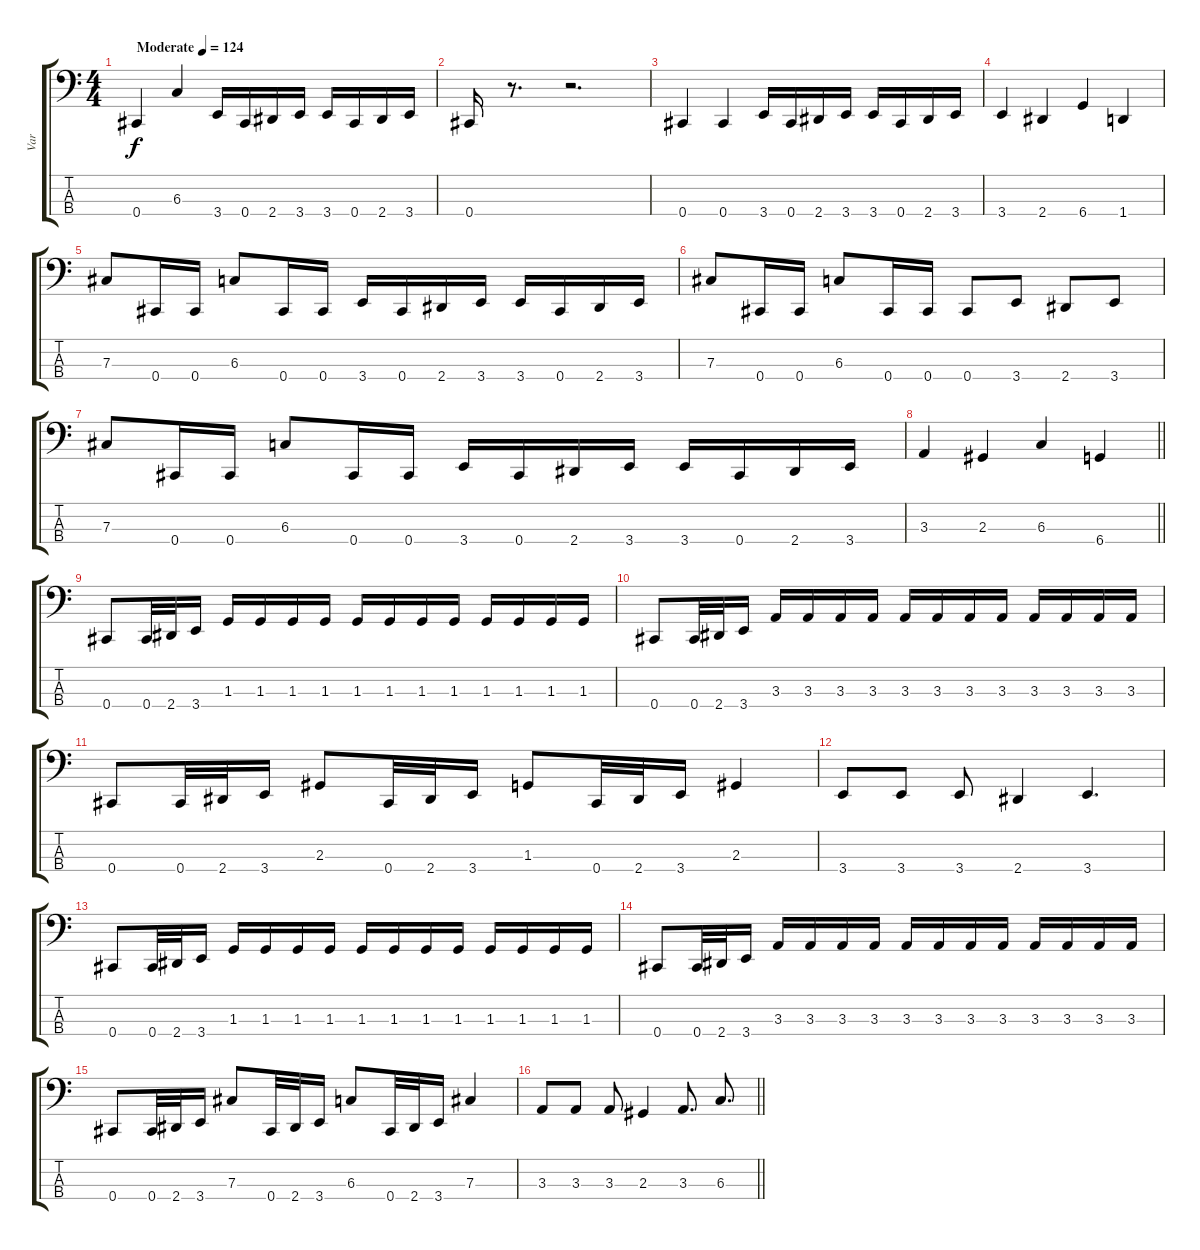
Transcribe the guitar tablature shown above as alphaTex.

\track ("Var" "Var") {instrument electricbasspick}
\staff {score tabs}
\tuning (E2 B1 Gb1 Db1) {hide}
\ts (4 4)
\tempo (124 "Moderate")
\clef f4
\ks c
0.4.4{dy f instrument electricbasspick} 6.3.4 3.4.16 0.4.16 2.4.16 3.4.16 3.4.16 0.4.16 2.4.16 3.4.16 |
0.4.16 r.8{d} r.2{d} |
0.4.4 0.4.4 3.4.16 0.4.16 2.4.16 3.4.16 3.4.16 0.4.16 2.4.16 3.4.16 |
3.4.4 2.4.4 6.4.4 1.4.4 |
7.3.8 0.4.16 0.4.16 6.3.8 0.4.16 0.4.16 3.4.16 0.4.16 2.4.16 3.4.16 3.4.16 0.4.16 2.4.16 3.4.16 |
7.3.8 0.4.16 0.4.16 6.3.8 0.4.16 0.4.16 0.4.8 3.4.8 2.4.8 3.4.8 |
7.3.8 0.4.16 0.4.16 6.3.8 0.4.16 0.4.16 3.4.16 0.4.16 2.4.16 3.4.16 3.4.16 0.4.16 2.4.16 3.4.16 |
\barLineRight lightlight
3.3.4 2.3.4 6.3.4 6.4.4 |
0.4.8 0.4.32 2.4.32 3.4.16 1.3.16 1.3.16 1.3.16 1.3.16 1.3.16 1.3.16 1.3.16 1.3.16 1.3.16 1.3.16 1.3.16 1.3.16 |
0.4.8 0.4.32 2.4.32 3.4.16 3.3.16 3.3.16 3.3.16 3.3.16 3.3.16 3.3.16 3.3.16 3.3.16 3.3.16 3.3.16 3.3.16 3.3.16 |
0.4.8 0.4.32 2.4.32 3.4.16 2.3.8 0.4.32 2.4.32 3.4.16 1.3.8 0.4.32 2.4.32 3.4.16 2.3.4 |
3.4.8 3.4.8 3.4.8 2.4.4 3.4.4{d} |
0.4.8 0.4.32 2.4.32 3.4.16 1.3.16 1.3.16 1.3.16 1.3.16 1.3.16 1.3.16 1.3.16 1.3.16 1.3.16 1.3.16 1.3.16 1.3.16 |
0.4.8 0.4.32 2.4.32 3.4.16 3.3.16 3.3.16 3.3.16 3.3.16 3.3.16 3.3.16 3.3.16 3.3.16 3.3.16 3.3.16 3.3.16 3.3.16 |
0.4.8 0.4.32 2.4.32 3.4.16 7.3.8 0.4.32 2.4.32 3.4.16 6.3.8 0.4.32 2.4.32 3.4.16 7.3.4 |
\barLineRight lightlight
3.3.8 3.3.8 3.3.8 2.3.4 3.3.8{d} 6.3.8{d}
